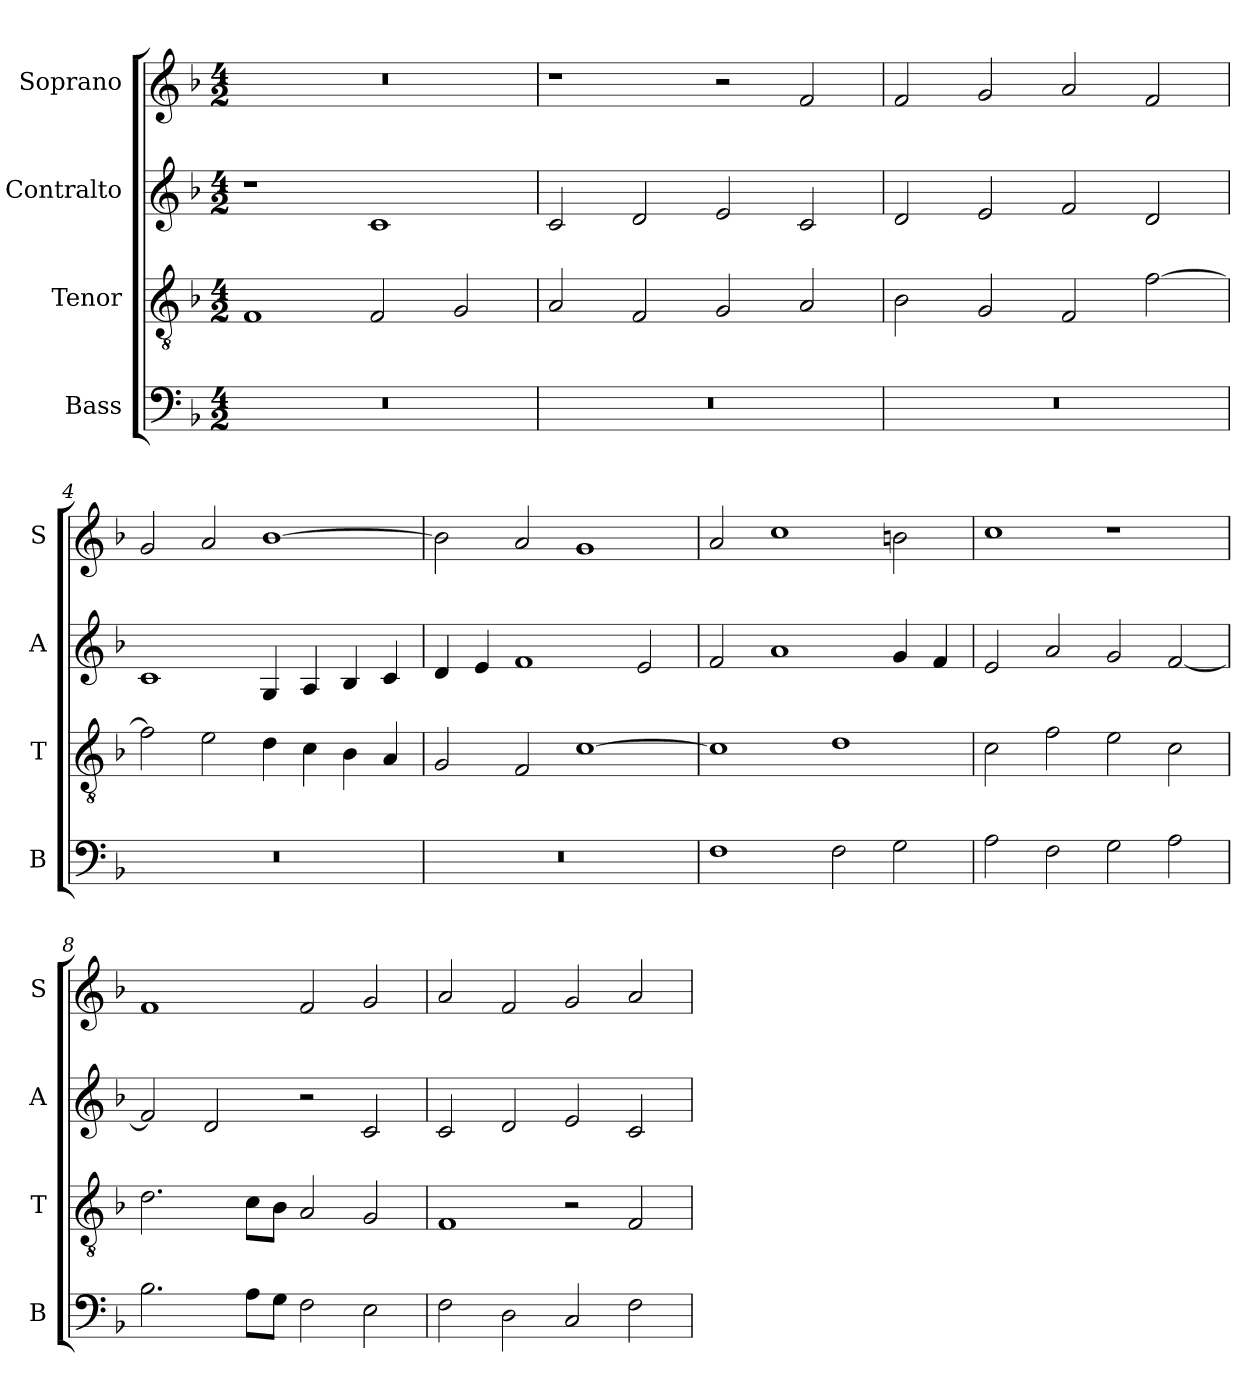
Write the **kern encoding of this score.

**kern	**kern	**kern	**kern
*part4	*part3	*part2	*part1
*staff4	*staff3	*staff2	*staff1
*I"Bass	*I"Tenor	*I"Contralto	*I"Soprano
*I'B	*I'T	*I'A	*I'S
*clefF4	*clefGv2	*clefG2	*clefG2
*k[b-]	*k[b-]	*k[b-]	*k[b-]
*F:ion	*F:ion	*F:ion	*F:ion
*M4/2	*M4/2	*M4/2	*M4/2
=1	=1	=1	=1
0r	1F	1r	0r
.	2F	1c	.
.	2G	.	.
=2	=2	=2	=2
0r	2A	2c	1r
.	2F	2d	.
.	2G	2e	2r
.	2A	2c	2f
=3	=3	=3	=3
0r	2B-	2d	2f
.	2G	2e	2g
.	2F	2f	2a
.	[2f	2d	2f
=4	=4	=4	=4
0r	2f]	1c	2g
.	2e	.	2a
.	4d	4G	[1b-
.	4c	4A	.
.	4B-	4B-	.
.	4A	4c	.
=5	=5	=5	=5
0r	2G	4d	2b-]
.	.	4e	.
.	2F	1f	2a
.	[1c	.	1g
.	.	2e	.
=6	=6	=6	=6
1F	1c]	2f	2a
.	.	1a	1cc
2F	1d	.	.
2G	.	4g	2bn
.	.	4f	.
=7	=7	=7	=7
2A	2c	2e	1cc
2F	2f	2a	.
2G	2e	2g	1r
2A	2c	[2f	.
=8	=8	=8	=8
2.B-	2.d	2f]	1f
.	.	2d	.
8A\L	8c\L	.	.
8G\J	8B-\J	.	.
2F	2A	2r	2f
2E	2G	2c	2g
=9	=9	=9	=9
2F	1F	2c	2a
2D	.	2d	2f
2C	2r	2e	2g
2F	2F	2c	2a
=	=	=	=
*-	*-	*-	*-
